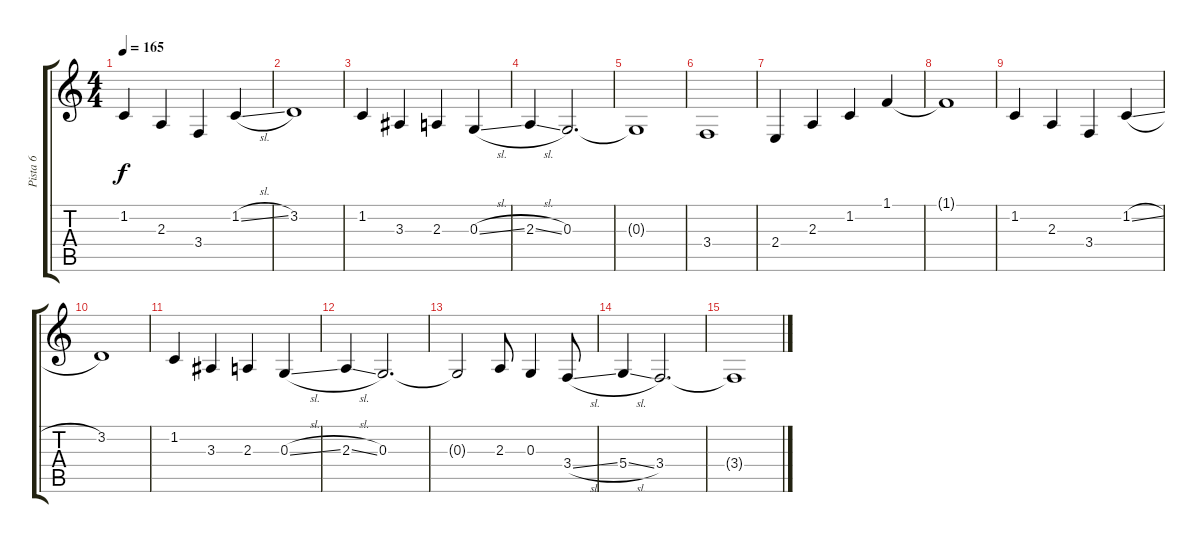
\track ("Pista 6" "Pista 6") {instrument electricgrandpiano}
\staff {score tabs}
\tuning (E4 B3 G3 D3 A2 E2) {hide}
\ts (4 4)
\tempo 165
\clef g2
\ks c
1.2.4{dy f} 2.3.4 3.4.4 1.2{sl}.4 |
3.2.1 |
1.2.4 3.3.4 2.3.4 0.3{sl}.4 |
2.3{sl}.4 0.3.2{d} |
0.3{t}.1 |
3.4.1 |
2.4.4 2.3.4 1.2.4 1.1.4 |
1.1{t}.1 |
1.2.4 2.3.4 3.4.4 1.2{sl}.4 |
3.2.1 |
1.2.4 3.3.4 2.3.4 0.3{sl}.4 |
2.3{sl}.4 0.3.2{d} |
0.3{t}.2 2.3.8 0.3.4 3.4{sl}.8 |
5.4{sl}.4 3.4.2{d} |
3.4{t}.1
